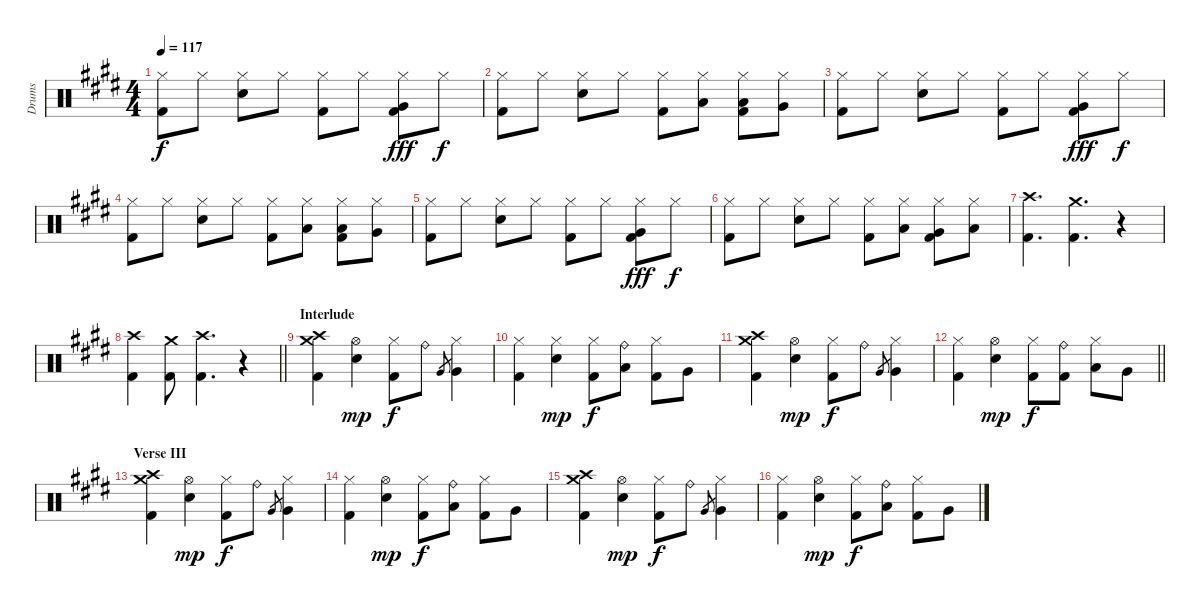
\track ("Drums" "Drums") {instrument percussion}
\staff {score}
\articulation defaults
\ts (4 4)
\tempo 117
\clef neutral
\ks c#minor
("Hi-Hat (closed)" "Kick (hit) 2").8{dy f} "Hi-Hat (closed)".8 ("Hi-Hat (closed)" "Electric Snare (hit)").8 "Hi-Hat (closed)".8 ("Hi-Hat (closed)" "Kick (hit) 2").8 "Hi-Hat (closed)".8 ("Hi-Hat (closed)" "Very Low Tom (hit)" "Kick (hit) 2").8{dy fff} "Hi-Hat (closed)".8{dy f} |
("Hi-Hat (closed)" "Kick (hit) 2").8 "Hi-Hat (closed)".8 ("Hi-Hat (closed)" "Electric Snare (hit)").8 "Hi-Hat (closed)".8 ("Hi-Hat (closed)" "Kick (hit) 2").8 ("Hi-Hat (closed)" "Low Tom (hit)").8 ("Hi-Hat (closed)" "Low Floor Tom (hit)" "Kick (hit) 2").8 ("Hi-Hat (closed)" "Very Low Tom (hit)").8 |
("Hi-Hat (closed)" "Kick (hit) 2").8 "Hi-Hat (closed)".8 ("Hi-Hat (closed)" "Electric Snare (hit)").8 "Hi-Hat (closed)".8 ("Hi-Hat (closed)" "Kick (hit) 2").8 "Hi-Hat (closed)".8 ("Hi-Hat (closed)" "Very Low Tom (hit)" "Kick (hit) 2").8{dy fff} "Hi-Hat (closed)".8{dy f} |
("Hi-Hat (closed)" "Kick (hit) 2").8 "Hi-Hat (closed)".8 ("Hi-Hat (closed)" "Electric Snare (hit)").8 "Hi-Hat (closed)".8 ("Hi-Hat (closed)" "Kick (hit) 2").8 ("Hi-Hat (closed)" "Low Tom (hit)").8 ("Hi-Hat (closed)" "Low Floor Tom (hit)" "Kick (hit) 2").8 ("Hi-Hat (closed)" "Very Low Tom (hit)").8 |
("Hi-Hat (closed)" "Kick (hit) 2").8 "Hi-Hat (closed)".8 ("Hi-Hat (closed)" "Electric Snare (hit)").8 "Hi-Hat (closed)".8 ("Hi-Hat (closed)" "Kick (hit) 2").8 "Hi-Hat (closed)".8 ("Hi-Hat (closed)" "Very Low Tom (hit)" "Kick (hit) 2").8{dy fff} "Hi-Hat (closed)".8{dy f} |
("Hi-Hat (closed)" "Kick (hit) 2").8 "Hi-Hat (closed)".8 ("Hi-Hat (closed)" "Electric Snare (hit)").8 "Hi-Hat (closed)".8 ("Hi-Hat (closed)" "Kick (hit) 2").8 ("Hi-Hat (closed)" "Low Tom (hit)").8 ("Hi-Hat (closed)" "Very Low Tom (hit)" "Kick (hit) 2").8 ("Hi-Hat (closed)" "Low Floor Tom (hit)").8 |
("Crash high (hit)" "Kick (hit) 2").4{d} ("Crash medium (hit)" "Kick (hit) 2").4{d} r.4 |
\barLineRight lightlight
("Crash high (hit)" "Kick (hit) 2").4 ("Crash medium (hit)" "Kick (hit) 2").8 ("Crash high (hit)" "Kick (hit) 2").4{d} r.4 |
\section ("" "Interlude")
("Crash high (hit)" "Crash medium (hit)" "Kick (hit) 2").4 ("Hi-Hat (open)" "Electric Snare (hit)").4{dy mp} ("Hi-Hat (closed)" "Kick (hit) 2").8{dy f} "Ride (bell)".8 "Very Low Tom (hit)".8{gr} ("Hi-Hat (closed)" "Very Low Tom (hit)").4 |
("Hi-Hat (closed)" "Kick (hit) 2").4 ("Hi-Hat (closed)" "Electric Snare (hit)").4{dy mp} ("Hi-Hat (closed)" "Kick (hit) 2").8{dy f} ("Ride (bell)" "Low Tom (hit)").8 ("Hi-Hat (closed)" "Kick (hit) 2").8 "Very Low Tom (hit)".8 |
("Crash high (hit)" "Crash medium (hit)" "Kick (hit) 2").4 ("Hi-Hat (open)" "Electric Snare (hit)").4{dy mp} ("Hi-Hat (closed)" "Kick (hit) 2").8{dy f} "Ride (bell)".8 "Very Low Tom (hit)".8{gr} ("Hi-Hat (closed)" "Very Low Tom (hit)").4 |
\barLineRight lightlight
("Hi-Hat (closed)" "Kick (hit) 2").4 ("Hi-Hat (open)" "Electric Snare (hit)").4{dy mp} ("Hi-Hat (closed)" "Kick (hit) 2").8{dy f} ("Ride (bell)" "Kick (hit) 2").8 ("Hi-Hat (closed)" "Low Tom (hit)").8 "Very Low Tom (hit)".8 |
\section ("" "Verse III")
("Crash high (hit)" "Crash medium (hit)" "Kick (hit) 2").4 ("Hi-Hat (open)" "Electric Snare (hit)").4{dy mp} ("Hi-Hat (closed)" "Kick (hit) 2").8{dy f} "Ride (bell)".8 "Very Low Tom (hit)".8{gr} ("Hi-Hat (closed)" "Very Low Tom (hit)").4 |
("Hi-Hat (closed)" "Kick (hit) 2").4 ("Hi-Hat (open)" "Electric Snare (hit)").4{dy mp} ("Hi-Hat (closed)" "Kick (hit) 2").8{dy f} ("Ride (bell)" "Low Tom (hit)").8 ("Hi-Hat (closed)" "Kick (hit) 2").8 "Very Low Tom (hit)".8 |
("Crash high (hit)" "Crash medium (hit)" "Kick (hit) 2").4 ("Hi-Hat (open)" "Electric Snare (hit)").4{dy mp} ("Hi-Hat (closed)" "Kick (hit) 2").8{dy f} "Ride (bell)".8 "Very Low Tom (hit)".8{gr} ("Hi-Hat (closed)" "Very Low Tom (hit)").4 |
("Hi-Hat (closed)" "Kick (hit) 2").4 ("Hi-Hat (open)" "Electric Snare (hit)").4{dy mp} ("Hi-Hat (closed)" "Kick (hit) 2").8{dy f} ("Ride (bell)" "Low Tom (hit)").8 ("Hi-Hat (closed)" "Kick (hit) 2").8 "Very Low Tom (hit)".8
